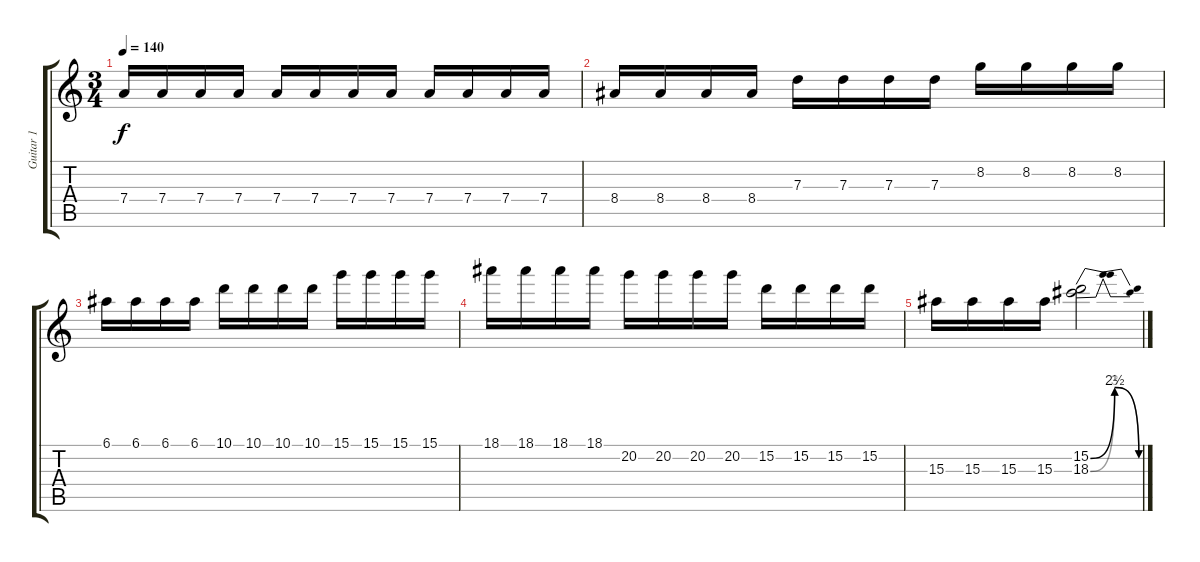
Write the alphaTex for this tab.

\track ("Guitar 1" "Guitar 1") {instrument distortionguitar}
\staff {score tabs}
\tuning (E4 B3 G3 D3 A2 E2) {hide}
\ts (3 4)
\tempo 140
\clef g2
\ks c
7.4.16{dy f} 7.4.16 7.4.16 7.4.16 7.4.16 7.4.16 7.4.16 7.4.16 7.4.16 7.4.16 7.4.16 7.4.16 |
8.4.16 8.4.16 8.4.16 8.4.16 7.3.16 7.3.16 7.3.16 7.3.16 8.2.16 8.2.16 8.2.16 8.2.16 |
6.1.16 6.1.16 6.1.16 6.1.16 10.1.16 10.1.16 10.1.16 10.1.16 15.1.16 15.1.16 15.1.16 15.1.16 |
18.1.16 18.1.16 18.1.16 18.1.16 20.2.16 20.2.16 20.2.16 20.2.16 15.2.16 15.2.16 15.2.16 15.2.16 |
15.3.16 15.3.16 15.3.16 15.3.16 (15.2{be (bendrelease 0 0 15 10 55 10 60 0)} 18.3{be (bendrelease 0 0 15 12 55 12 60 0)}).2
